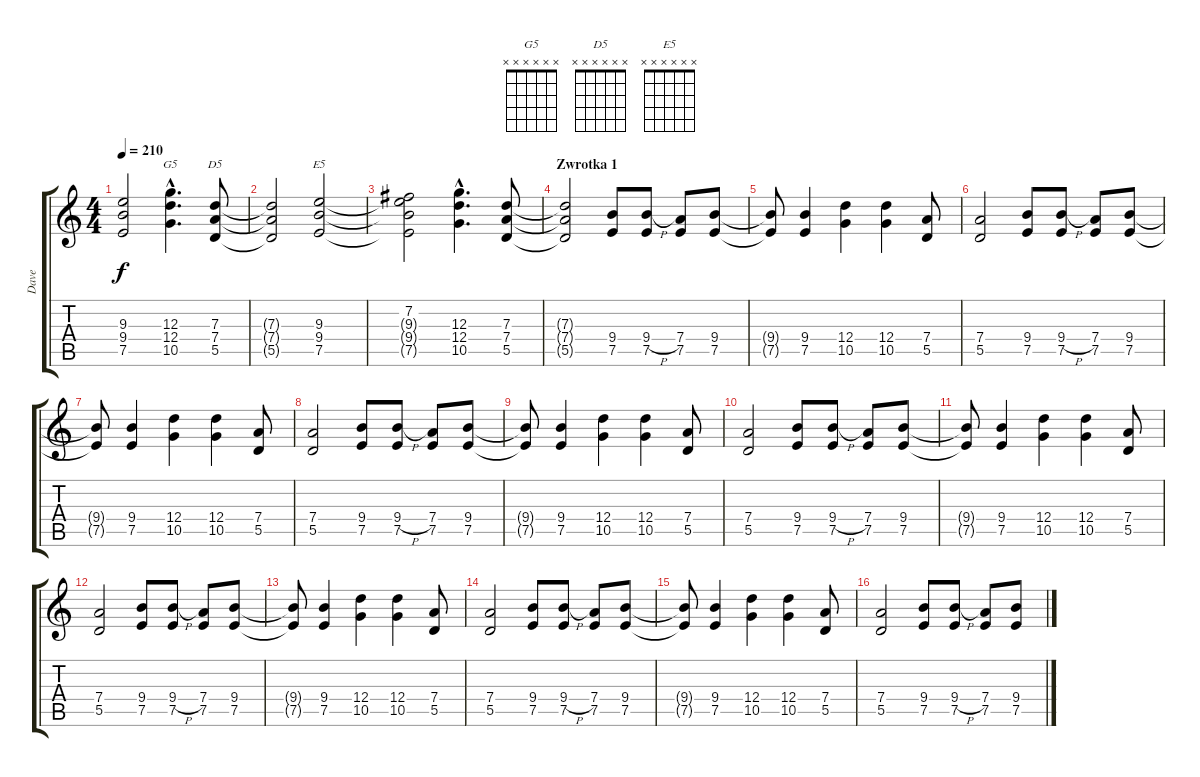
\track ("Dave" "Dave") {instrument distortionguitar}
\staff {score tabs}
\tuning (E4 B3 G3 D3 A2 E2) {hide}
\chord ("G5" x x x x x x) {firstfret 0}
\chord ("D5" x x x x x x) {firstfret 0}
\chord ("E5" x x x x x x) {firstfret 0}
\ts (4 4)
\tempo 210
\clef g2
\ks c
(9.3{t} 9.4{t} 7.5{t}).2{dy f} (12.3{hac} 12.4{hac} 10.5{hac}).4{d ch "G5"} (7.3 7.4 5.5).8{ch "D5"} |
(7.3{t} 7.4{t} 5.5{t}).2 (9.3 9.4 7.5).2{ch "E5"} |
(7.2{t} 9.3{t} 9.4{t} 7.5{t}).2 (12.3{hac} 12.4{hac} 10.5{hac}).4{d} (7.3 7.4 5.5).8 |
\section ("" "Zwrotka 1")
(7.3{t} 7.4{t} 5.5{t}).2 (9.4 7.5).8 (9.4{h} 7.5).8 (7.4 7.5).8 (9.4 7.5).8 |
(9.4{t} 7.5{t}).8 (9.4 7.5).4 (12.4 10.5).4 (12.4 10.5).4 (7.4 5.5).8 |
(7.4 5.5).2 (9.4 7.5).8 (9.4{h} 7.5).8 (7.4 7.5).8 (9.4 7.5).8 |
(9.4{t} 7.5{t}).8 (9.4 7.5).4 (12.4 10.5).4 (12.4 10.5).4 (7.4 5.5).8 |
(7.4 5.5).2 (9.4 7.5).8 (9.4{h} 7.5).8 (7.4 7.5).8 (9.4 7.5).8 |
(9.4{t} 7.5{t}).8 (9.4 7.5).4 (12.4 10.5).4 (12.4 10.5).4 (7.4 5.5).8 |
(7.4 5.5).2 (9.4 7.5).8 (9.4{h} 7.5).8 (7.4 7.5).8 (9.4 7.5).8 |
(9.4{t} 7.5{t}).8 (9.4 7.5).4 (12.4 10.5).4 (12.4 10.5).4 (7.4 5.5).8 |
(7.4 5.5).2 (9.4 7.5).8 (9.4{h} 7.5).8 (7.4 7.5).8 (9.4 7.5).8 |
(9.4{t} 7.5{t}).8 (9.4 7.5).4 (12.4 10.5).4 (12.4 10.5).4 (7.4 5.5).8 |
(7.4 5.5).2 (9.4 7.5).8 (9.4{h} 7.5).8 (7.4 7.5).8 (9.4 7.5).8 |
(9.4{t} 7.5{t}).8 (9.4 7.5).4 (12.4 10.5).4 (12.4 10.5).4 (7.4 5.5).8 |
(7.4 5.5).2 (9.4 7.5).8 (9.4{h} 7.5).8 (7.4 7.5).8 (9.4 7.5).8
